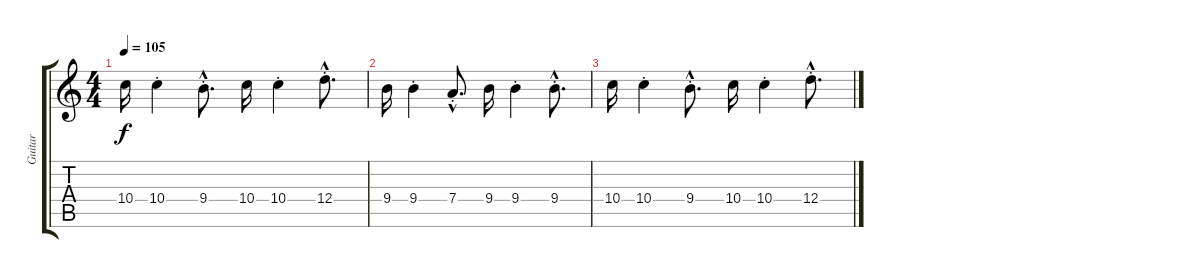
\track ("Guitar" "Guitar") {instrument distortionguitar}
\staff {score tabs}
\tuning (E4 B3 G3 D3 A2 E2) {hide}
\ts (4 4)
\tempo 105
\clef g2
\ks c
10.4.16{dy f} 10.4{st}.4 9.4{hac st}.8{d} 10.4.16 10.4{st}.4 12.4{hac st}.8{d} |
9.4.16 9.4{st}.4 7.4{hac st}.8{d} 9.4.16 9.4{st}.4 9.4{hac st}.8{d} |
10.4.16 10.4{st}.4 9.4{hac st}.8{d} 10.4.16 10.4{st}.4 12.4{hac st}.8{d}
